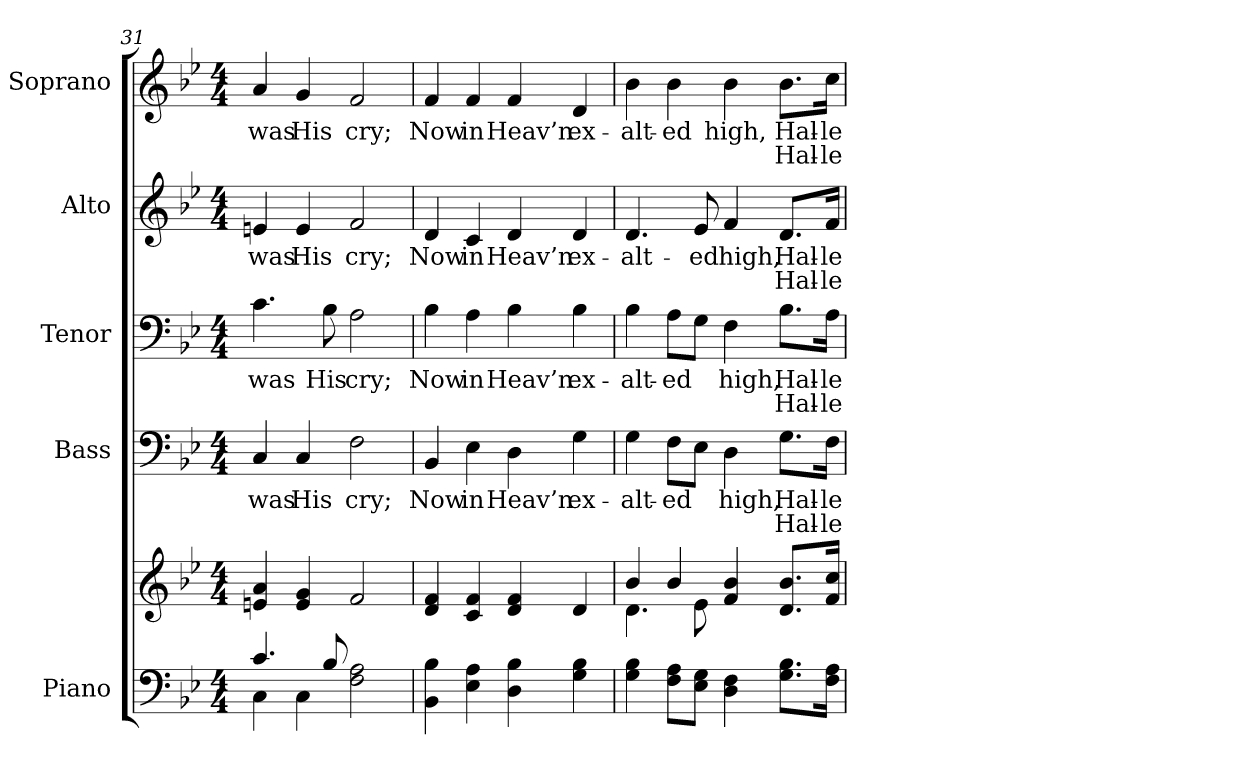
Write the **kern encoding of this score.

**kern	**kern	**kern	**text	**text	**kern	**text	**text	**kern	**text	**text	**kern	**text	**text
*part5	*part5	*part4	*part4	*part4	*part3	*part3	*part3	*part2	*part2	*part2	*part1	*part1	*part1
*staff6	*staff5	*staff4	*staff4	*staff4	*staff3	*staff3	*staff3	*staff2	*staff2	*staff2	*staff1	*staff1	*staff1
*I"Piano	*	*I"Bass	*	*	*I"Tenor	*	*	*I"Alto	*	*	*I"Soprano	*	*
*I'Pno.	*	*I'B.	*	*	*I'T.	*	*	*I'A.	*	*	*I'S.	*	*
*clefF4	*clefG2	*clefF4	*	*	*clefF4	*	*	*clefG2	*	*	*clefG2	*	*
*k[b-e-]	*k[b-e-]	*k[b-e-]	*	*	*k[b-e-]	*	*	*k[b-e-]	*	*	*k[b-e-]	*	*
*B-:	*B-:	*B-:	*	*	*B-:	*	*	*B-:	*	*	*B-:	*	*
*M4/4	*M4/4	*M4/4	*	*	*M4/4	*	*	*M4/4	*	*	*M4/4	*	*
=31	=31	=31	=31	=31	=31	=31	=31	=31	=31	=31	=31	=31	=31
*^	*	*	*	*	*	*	*	*	*	*	*	*	*
!	!	!	!	!LO:LY:b:color=#000000	!	!	!	!	!	!	!	!	!	!
!	!	!	!	!	!	!	!LO:LY:b:color=#000000	!	!	!	!	!	!	!
!	!	!	!	!	!	!	!	!	!	!LO:LY:b:color=#000000	!	!	!	!
!	!	!	!	!	!	!	!	!	!	!	!	!	!LO:LY:b:color=#000000	!
4.ci/	4Ci\	4eni/ 4ai	4Ci/	was	.	4.ci\	was	.	4eni/	was	.	4ai/	was	.
!	!	!	!	!LO:LY:b:color=#000000	!	!	!	!	!	!	!	!	!	!
!	!	!	!	!	!	!	!	!	!	!LO:LY:b:color=#000000	!	!	!	!
!	!	!	!	!	!	!	!	!	!	!	!	!	!LO:LY:b:color=#000000	!
.	4Ci\	4ei/ 4gi	4Ci/	His	.	.	.	.	4ei/	His	.	4gi/	His	.
!	!	!	!	!	!	!	!LO:LY:b:color=#000000	!	!	!	!	!	!	!
8B-i/	.	.	.	.	.	8B-i\	His	.	.	.	.	.	.	.
!	!	!	!	!LO:LY:b:color=#000000	!	!	!	!	!	!	!	!	!	!
!	!	!	!	!	!	!	!LO:LY:b:color=#000000	!	!	!	!	!	!	!
!	!	!	!	!	!	!	!	!	!	!LO:LY:b:color=#000000	!	!	!	!
!	!	!	!	!	!	!	!	!	!	!	!	!	!LO:LY:b:color=#000000	!
2Fi\ 2Ai	2ryy	2fi/	2Fi\	cry;	.	2Ai\	cry;	.	2fi/	cry;	.	2fi/	cry;	.
*v	*v	*	*	*	*	*	*	*	*	*	*	*	*	*
!!LO:PB:g=z
=32	=32	=32	=32	=32	=32	=32	=32	=32	=32	=32	=32	=32	=32
*^	*	*	*	*	*	*	*	*	*	*	*	*	*
!	!	!	!	!LO:LY:b:color=#000000	!	!	!	!	!	!	!	!	!	!
*v	*v	*	*	*	*	*	*	*	*	*	*	*	*	*
*^	*	*	*	*	*	*	*	*	*	*	*	*	*
!	!	!	!	!	!	!	!LO:LY:b:color=#000000	!	!	!	!	!	!	!
*v	*v	*	*	*	*	*	*	*	*	*	*	*	*	*
*^	*	*	*	*	*	*	*	*	*	*	*	*	*
!	!	!	!	!	!	!	!	!	!	!LO:LY:b:color=#000000	!	!	!	!
*v	*v	*	*	*	*	*	*	*	*	*	*	*	*	*
*^	*	*	*	*	*	*	*	*	*	*	*	*	*
!	!	!	!	!	!	!	!	!	!	!	!	!	!LO:LY:b:color=#000000	!
*v	*v	*	*	*	*	*	*	*	*	*	*	*	*	*
4BB-i\ 4B-i	4di/ 4fi	4BB-i/	Now	.	4B-i\	Now	.	4di/	Now	.	4fi/	Now	.
!	!	!	!LO:LY:b:color=#000000	!	!	!	!	!	!	!	!	!	!
!	!	!	!	!	!	!LO:LY:b:color=#000000	!	!	!	!	!	!	!
!	!	!	!	!	!	!	!	!	!LO:LY:b:color=#000000	!	!	!	!
!	!	!	!	!	!	!	!	!	!	!	!	!LO:LY:b:color=#000000	!
4E-i\ 4Ai	4ci/ 4fi	4E-i\	in	.	4Ai\	in	.	4ci/	in	.	4fi/	in	.
!	!	!	!LO:LY:b:color=#000000	!	!	!	!	!	!	!	!	!	!
!	!	!	!	!	!	!LO:LY:b:color=#000000	!	!	!	!	!	!	!
!	!	!	!	!	!	!	!	!	!LO:LY:b:color=#000000	!	!	!	!
!	!	!	!	!	!	!	!	!	!	!	!	!LO:LY:b:color=#000000	!
4Di\ 4B-i	4di/ 4fi	4Di\	Heav’n	.	4B-i\	Heav’n	.	4di/	Heav’n	.	4fi/	Heav’n	.
!	!	!	!LO:LY:b:color=#000000	!	!	!	!	!	!	!	!	!	!
!	!	!	!	!	!	!LO:LY:b:color=#000000	!	!	!	!	!	!	!
!	!	!	!	!	!	!	!	!	!LO:LY:b:color=#000000	!	!	!	!
!	!	!	!	!	!	!	!	!	!	!	!	!LO:LY:b:color=#000000	!
4Gi\ 4B-i	4di/	4Gi\	ex-	.	4B-i\	ex-	.	4di/	ex-	.	4di/	ex-	.
=33	=33	=33	=33	=33	=33	=33	=33	=33	=33	=33	=33	=33	=33
*	*^	*	*	*	*	*	*	*	*	*	*	*	*
!	!	!	!	!LO:LY:b:color=#000000	!	!	!	!	!	!	!	!	!	!
!	!	!	!	!	!	!	!LO:LY:b:color=#000000	!	!	!	!	!	!	!
!	!	!	!	!	!	!	!	!	!	!LO:LY:b:color=#000000	!	!	!	!
!	!	!	!	!	!	!	!	!	!	!	!	!	!LO:LY:b:color=#000000	!
4Gi\ 4B-i	4b-i/	4.di\	4Gi\	-alt-	.	4B-i\	-alt-	.	4.di/	-alt-	.	4b-i\	-alt-	.
!	!	!	!	!LO:LY:b:color=#000000	!	!	!	!	!	!	!	!	!	!
!	!	!	!	!	!	!	!LO:LY:b:color=#000000	!	!	!	!	!	!	!
!	!	!	!	!	!	!	!	!	!	!	!	!	!LO:LY:b:color=#000000	!
8Fi\ 8AiL	4b-i/	.	8Fi\L	-ed	.	8Ai\L	-ed	.	.	.	.	4b-i\	-ed	.
!	!	!	!	!	!	!	!	!	!	!LO:LY:b:color=#000000	!	!	!	!
8E-i\ 8GiJ	.	8e-i\	8E-i\J	.	.	8Gi\J	.	.	8e-i/	-ed	.	.	.	.
!	!	!	!	!LO:LY:b:color=#000000	!	!	!	!	!	!	!	!	!	!
!	!	!	!	!	!	!	!LO:LY:b:color=#000000	!	!	!	!	!	!	!
!	!	!	!	!	!	!	!	!	!	!LO:LY:b:color=#000000	!	!	!	!
!	!	!	!	!	!	!	!	!	!	!	!	!	!LO:LY:b:color=#000000	!
4Di\ 4Fi	4fi/ 4b-i	2ryy	4Di\	high,	.	4Fi\	high,	.	4fi/	high,	.	4b-i\	high,	.
!	!	!	!	!LO:LY:b:color=#000000	!LO:LY:b:color=#000000	!	!	!	!	!	!	!	!	!
!	!	!	!	!	!	!	!LO:LY:b:color=#000000	!LO:LY:b:color=#000000	!	!	!	!	!	!
!	!	!	!	!	!	!	!	!	!	!LO:LY:b:color=#000000	!LO:LY:b:color=#000000	!	!	!
!	!	!	!	!	!	!	!	!	!	!	!	!	!LO:LY:b:color=#000000	!LO:LY:b:color=#000000
8.Gi\ 8.B-iL	8.di/ 8.b-iL	.	8.Gi\L	Hal-	-Hal-	8.B-i\L	Hal-	-Hal-	8.di/L	Hal-	-Hal-	8.b-i\L	Hal-	-Hal-
!	!	!	!	!LO:LY:b:color=#000000	!LO:LY:b:color=#000000	!	!	!	!	!	!	!	!	!
!	!	!	!	!	!	!	!LO:LY:b:color=#000000	!LO:LY:b:color=#000000	!	!	!	!	!	!
!	!	!	!	!	!	!	!	!	!	!LO:LY:b:color=#000000	!LO:LY:b:color=#000000	!	!	!
!	!	!	!	!	!	!	!	!	!	!	!	!	!LO:LY:b:color=#000000	!LO:LY:b:color=#000000
16Fi\ 16AiJk	16fi/ 16cciJk	.	16Fi\Jk	-le-	-le-	16Ai\Jk	-le-	-le-	16fi/Jk	-le-	-le-	16cci\Jk	-le-	-le-
*	*v	*v	*	*	*	*	*	*	*	*	*	*	*	*
=	=	=	=	=	=	=	=	=	=	=	=	=	=
*-	*-	*-	*-	*-	*-	*-	*-	*-	*-	*-	*-	*-	*-
